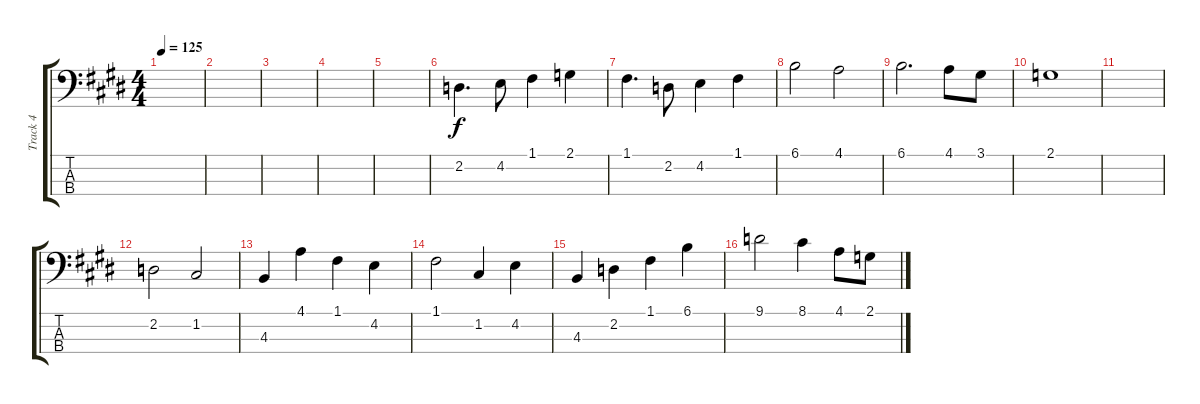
\track ("Track 4" "Track 4") {instrument electricbassfinger}
\staff {score tabs}
\tuning (F2 C2 G1 D1) {hide}
\ts (4 4)
\tempo 125
\clef f4
\ks e
|
|
|
|
|
2.2.4{d} 4.2.8 1.1.4 2.1.4 |
1.1.4{d} 2.2.8 4.2.4 1.1.4 |
6.1.2 4.1.2 |
6.1.2{d} 4.1.8 3.1.8 |
2.1.1 |
|
2.2.2 1.2.2 |
4.3.4 4.1.4 1.1.4 4.2.4 |
1.1.2 1.2.4 4.2.4 |
4.3.4 2.2.4 1.1.4 6.1.4 |
9.1.2 8.1.4 4.1.8 2.1.8
